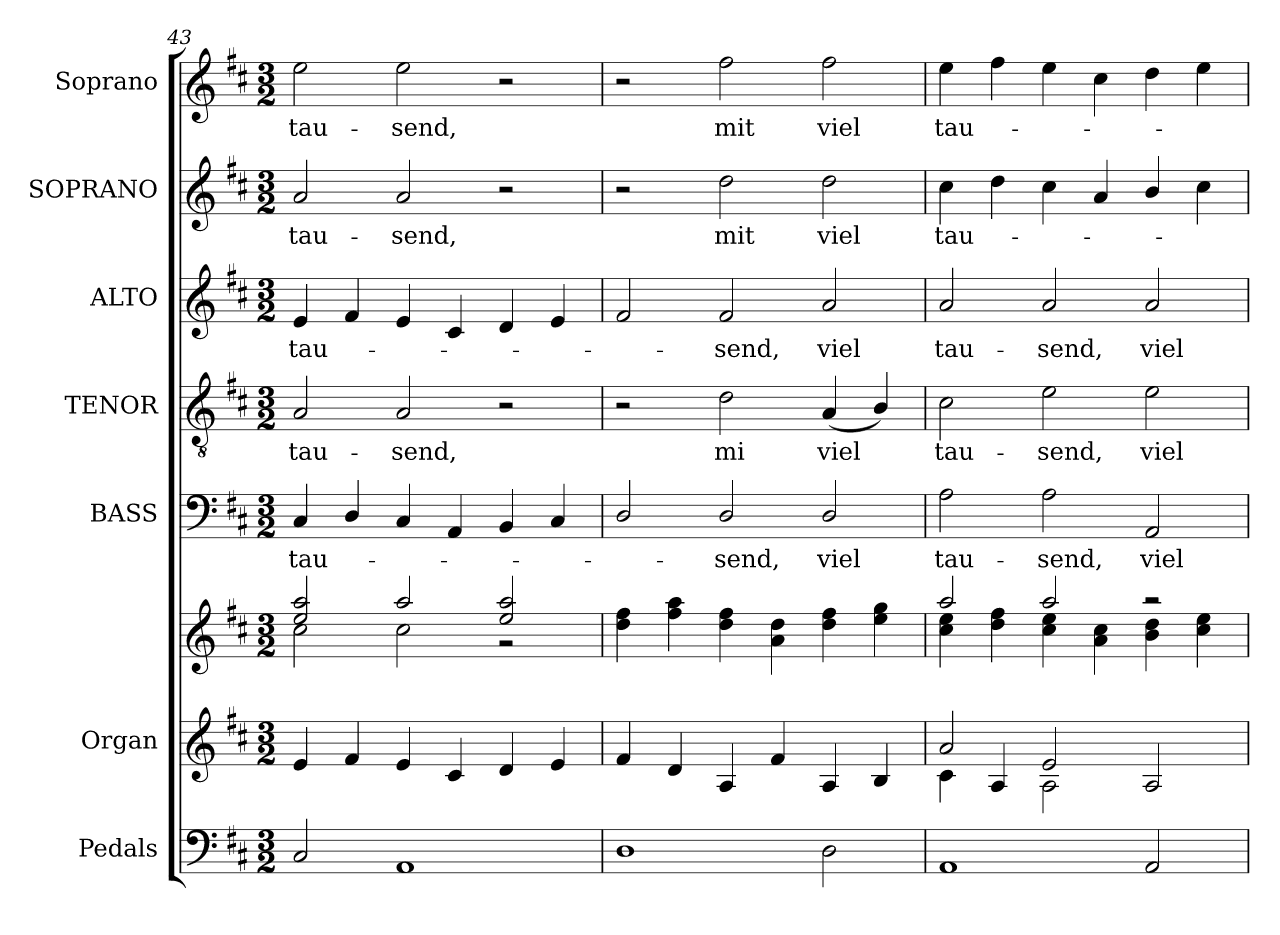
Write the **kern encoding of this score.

**kern	**kern	**kern	**kern	**text	**kern	**text	**kern	**text	**kern	**text	**kern	**text
*part7	*part6	*part6	*part5	*part5	*part4	*part4	*part3	*part3	*part2	*part2	*part1	*part1
*staff8	*staff7	*staff6	*staff5	*staff5	*staff4	*staff4	*staff3	*staff3	*staff2	*staff2	*staff1	*staff1
*I"Pedals	*I"Organ	*	*I"BASS	*	*I"TENOR	*	*I"ALTO	*	*I"SOPRANO	*	*I"Soprano	*
*I'Ped.	*I'Org.	*	*I'B.	*	*I'T.	*	*I'A.	*	*I'S.	*	*I'S.	*
*clefF4	*clefG2	*clefG2	*clefF4	*	*clefGv2	*	*clefG2	*	*clefG2	*	*clefG2	*
*	*	*	*	*	*ITrd7c12	*	*	*	*	*	*	*
*k[f#c#]	*k[f#c#]	*k[f#c#]	*k[f#c#]	*	*k[f#c#]	*	*k[f#c#]	*	*k[f#c#]	*	*k[f#c#]	*
*D:	*D:	*D:	*D:	*	*D:	*	*D:	*	*D:	*	*D:	*
*M3/2	*M3/2	*M3/2	*M3/2	*	*M3/2	*	*M3/2	*	*M3/2	*	*M3/2	*
=43	=43	=43	=43	=43	=43	=43	=43	=43	=43	=43	=43	=43
*	*	*^	*	*	*	*	*	*	*	*	*	*
!	!	!	!	!	!LO:LY:b:color=#000000	!	!	!	!	!	!	!	!
!	!	!	!	!	!	!	!LO:LY:b:color=#000000	!	!	!	!	!	!
!	!	!	!	!	!	!	!	!	!LO:LY:b:color=#000000	!	!	!	!
!	!	!	!	!	!	!	!	!	!	!	!LO:LY:b:color=#000000	!	!
!	!	!	!	!	!	!	!	!	!	!	!	!	!LO:LY:b:color=#000000
2C#i/	4ei/	2eei/ 2aai	2cc#i\	4C#i/	tau-	2AAi/	tau-	4ei/	tau-	2ai/	tau-	2eei\	tau-
.	4f#i/	.	.	4Di/	.	.	.	4f#i/	.	.	.	.	.
!	!	!	!	!	!	!	!LO:LY:b:color=#000000	!	!	!	!	!	!
!	!	!	!	!	!	!	!	!	!	!	!LO:LY:b:color=#000000	!	!
!	!	!	!	!	!	!	!	!	!	!	!	!	!LO:LY:b:color=#000000
1AAi	4ei/	2aai/	2cc#i\	4C#i/	.	2AAi/	-send,	4ei/	.	2ai/	-send,	2eei\	-send,
.	4c#i/	.	.	4AAi/	.	.	.	4c#i/	.	.	.	.	.
.	4di/	2eei/ 2aai	2r	4BBi/	.	2r	.	4di/	.	2r	.	2r	.
.	4ei/	.	.	4C#i/	.	.	.	4ei/	.	.	.	.	.
*	*	*v	*v	*	*	*	*	*	*	*	*	*	*
=44	=44	=44	=44	=44	=44	=44	=44	=44	=44	=44	=44	=44
1Di	4f#i/	4ddi\ 4ff#i	2Di/	.	2r	.	2f#i/	.	2r	.	2r	.
.	4di/	4ff#i\ 4aai	.	.	.	.	.	.	.	.	.	.
!	!	!	!	!LO:LY:b:color=#000000	!	!	!	!	!	!	!	!
!	!	!	!	!	!	!LO:LY:b:color=#000000	!	!	!	!	!	!
!	!	!	!	!	!	!	!	!LO:LY:b:color=#000000	!	!	!	!
!	!	!	!	!	!	!	!	!	!	!LO:LY:b:color=#000000	!	!
!	!	!	!	!	!	!	!	!	!	!	!	!LO:LY:b:color=#000000
.	4Ai/	4ddi\ 4ff#i	2Di/	-send,	2Di\	mi	2f#i/	-send,	2ddi\	mit	2ff#i\	mit
.	4f#i/	4ai\ 4ddi	.	.	.	.	.	.	.	.	.	.
!	!	!	!	!LO:LY:b:color=#000000	!	!	!	!	!	!	!	!
!	!	!	!	!	!	!LO:LY:b:color=#000000	!	!	!	!	!	!
!	!	!	!	!	!	!	!	!LO:LY:b:color=#000000	!	!	!	!
!	!	!	!	!	!	!	!	!	!	!LO:LY:b:color=#000000	!	!
!	!	!	!	!	!	!	!	!	!	!	!	!LO:LY:b:color=#000000
2Di\	4Ai/	4ddi\ 4ff#i	2Di/	viel	(4AAi/	viel	2ai/	viel	2ddi\	viel	2ff#i\	viel
.	4Bi/	4eei\ 4ggi	.	.	4BBi/)	.	.	.	.	.	.	.
!!LO:LB:g=z
=45	=45	=45	=45	=45	=45	=45	=45	=45	=45	=45	=45	=45
*	*^	*^	*	*	*	*	*	*	*	*	*	*
!	!	!	!	!	!	!LO:LY:b:color=#000000	!	!	!	!	!	!	!	!
!	!	!	!	!	!	!	!	!LO:LY:b:color=#000000	!	!	!	!	!	!
!	!	!	!	!	!	!	!	!	!	!LO:LY:b:color=#000000	!	!	!	!
!	!	!	!	!	!	!	!	!	!	!	!	!LO:LY:b:color=#000000	!	!
!	!	!	!	!	!	!	!	!	!	!	!	!	!	!LO:LY:b:color=#000000
1AAi	2ai/	4c#i\	2aai/	4cc#i\ 4eei	2Ai\	tau-	2C#i\	tau-	2ai/	tau-	4cc#i\	tau-	4eei\	tau-
.	.	4Ai/	.	4ddi\ 4ff#i	.	.	.	.	.	.	4ddi\	.	4ff#i\	.
!	!	!	!	!	!	!LO:LY:b:color=#000000	!	!	!	!	!	!	!	!
!	!	!	!	!	!	!	!	!LO:LY:b:color=#000000	!	!	!	!	!	!
!	!	!	!	!	!	!	!	!	!	!LO:LY:b:color=#000000	!	!	!	!
.	2ei/	2Ai\	2aai/	4cc#i\ 4eei	2Ai\	-send,	2Ei\	-send,	2ai/	-send,	4cc#i\	.	4eei\	.
.	.	.	.	4ai\ 4cc#i	.	.	.	.	.	.	4ai/	.	4cc#i\	.
!	!	!	!	!	!	!LO:LY:b:color=#000000	!	!	!	!	!	!	!	!
!	!	!	!	!	!	!	!	!LO:LY:b:color=#000000	!	!	!	!	!	!
!	!	!	!	!	!	!	!	!	!	!LO:LY:b:color=#000000	!	!	!	!
2AAi/	2Ai/	2ryy	2r	4bi\ 4ddi	2AAi/	viel	2Ei\	viel	2ai/	viel	4bi/	.	4ddi\	.
.	.	.	.	4cc#i\ 4eei	.	.	.	.	.	.	4cc#i\	.	4eei\	.
*	*v	*v	*	*	*	*	*	*	*	*	*	*	*	*
*	*	*v	*v	*	*	*	*	*	*	*	*	*	*
=	=	=	=	=	=	=	=	=	=	=	=	=
*-	*-	*-	*-	*-	*-	*-	*-	*-	*-	*-	*-	*-
